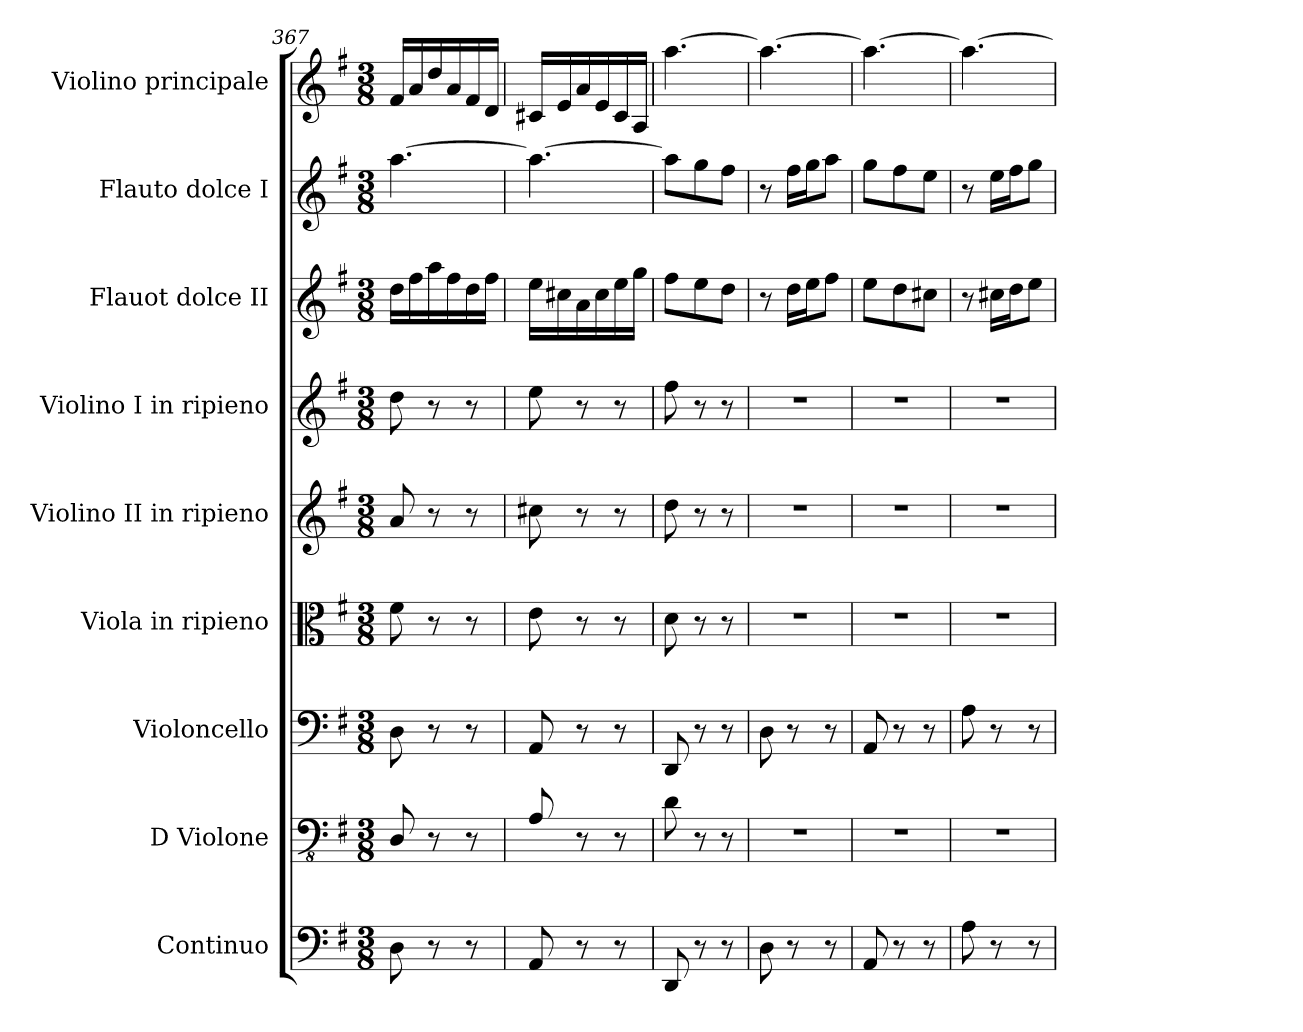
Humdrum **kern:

**kern	**kern	**kern	**kern	**kern	**kern	**kern	**kern	**kern
*part9	*part8	*part7	*part6	*part5	*part4	*part3	*part2	*part1
*staff9	*staff8	*staff7	*staff6	*staff5	*staff4	*staff3	*staff2	*staff1
*I"Continuo	*I"D Violone	*I"Violoncello	*I"Viola in ripieno	*I"Violino II in ripieno	*I"Violino I in ripieno	*I"Flauot dolce II	*I"Flauto dolce I	*I"Violino principale
*I'Cont.	*I'D Vne.	*I'Vc.	*I'Vla.	*I'Vln. II	*I'Vln. I	*I'Fl. II	*I'Fl. I	*I'Vln. p.
!!LO:PB:g=z
*clefF4	*clefFv4	*clefF4	*clefC3	*clefG2	*clefG2	*clefG2	*clefG2	*clefG2
*	*ITrd7c12	*	*	*	*	*	*	*
*k[f#]	*k[f#]	*k[f#]	*k[f#]	*k[f#]	*k[f#]	*k[f#]	*k[f#]	*k[f#]
*M3/8	*M3/8	*M3/8	*M3/8	*M3/8	*M3/8	*M3/8	*M3/8	*M3/8
=367	=367	=367	=367	=367	=367	=367	=367	=367
8D\	8DDD/	8D\	8f#\	8a/	8dd\	16dd\LL	[4.aa\	16f#/LL
.	.	.	.	.	.	16ff#\	.	16a/
8r	8r	8r	8r	8r	8r	16aa\	.	16dd/
.	.	.	.	.	.	16ff#\	.	16a/
8r	8r	8r	8r	8r	8r	16dd\	.	16f#/
.	.	.	.	.	.	16ff#\JJ	.	16d/JJ
=368	=368	=368	=368	=368	=368	=368	=368	=368
8AA/	8AAA/	8AA/	8e\	8cc#X\	8ee\	16ee\LL	4.aa\_	16c#X/LL
.	.	.	.	.	.	16cc#X\	.	16e/
8r	8r	8r	8r	8r	8r	16a\	.	16a/
.	.	.	.	.	.	16cc#\	.	16e/
8r	8r	8r	8r	8r	8r	16ee\	.	16c#/
.	.	.	.	.	.	16gg\JJ	.	16A/JJ
=369	=369	=369	=369	=369	=369	=369	=369	=369
8DD/	8DD\	8DD/	8d\	8dd\	8ff#\	8ff#\L	8aa\L]	[4.aa\
8r	8r	8r	8r	8r	8r	8ee\	8gg\	.
8r	8r	8r	8r	8r	8r	8dd\J	8ff#\J	.
=370	=370	=370	=370	=370	=370	=370	=370	=370
8D\	4.r	8D\	4.r	4.r	4.r	8r	8r	4.aa\_
8r	.	8r	.	.	.	16dd\LL	16ff#\LL	.
.	.	.	.	.	.	16ee\J	16gg\J	.
8r	.	8r	.	.	.	8ff#\J	8aa\J	.
=371	=371	=371	=371	=371	=371	=371	=371	=371
8AA/	4.r	8AA/	4.r	4.r	4.r	8ee\L	8gg\L	4.aa\_
8r	.	8r	.	.	.	8dd\	8ff#\	.
8r	.	8r	.	.	.	8cc#X\J	8ee\J	.
=372	=372	=372	=372	=372	=372	=372	=372	=372
8A\	4.r	8A\	4.r	4.r	4.r	8r	8r	4.aa\_
8r	.	8r	.	.	.	16cc#X\LL	16ee\LL	.
.	.	.	.	.	.	16dd\J	16ff#\J	.
8r	.	8r	.	.	.	8ee\J	8gg\J	.
=	=	=	=	=	=	=	=	=
*-	*-	*-	*-	*-	*-	*-	*-	*-
